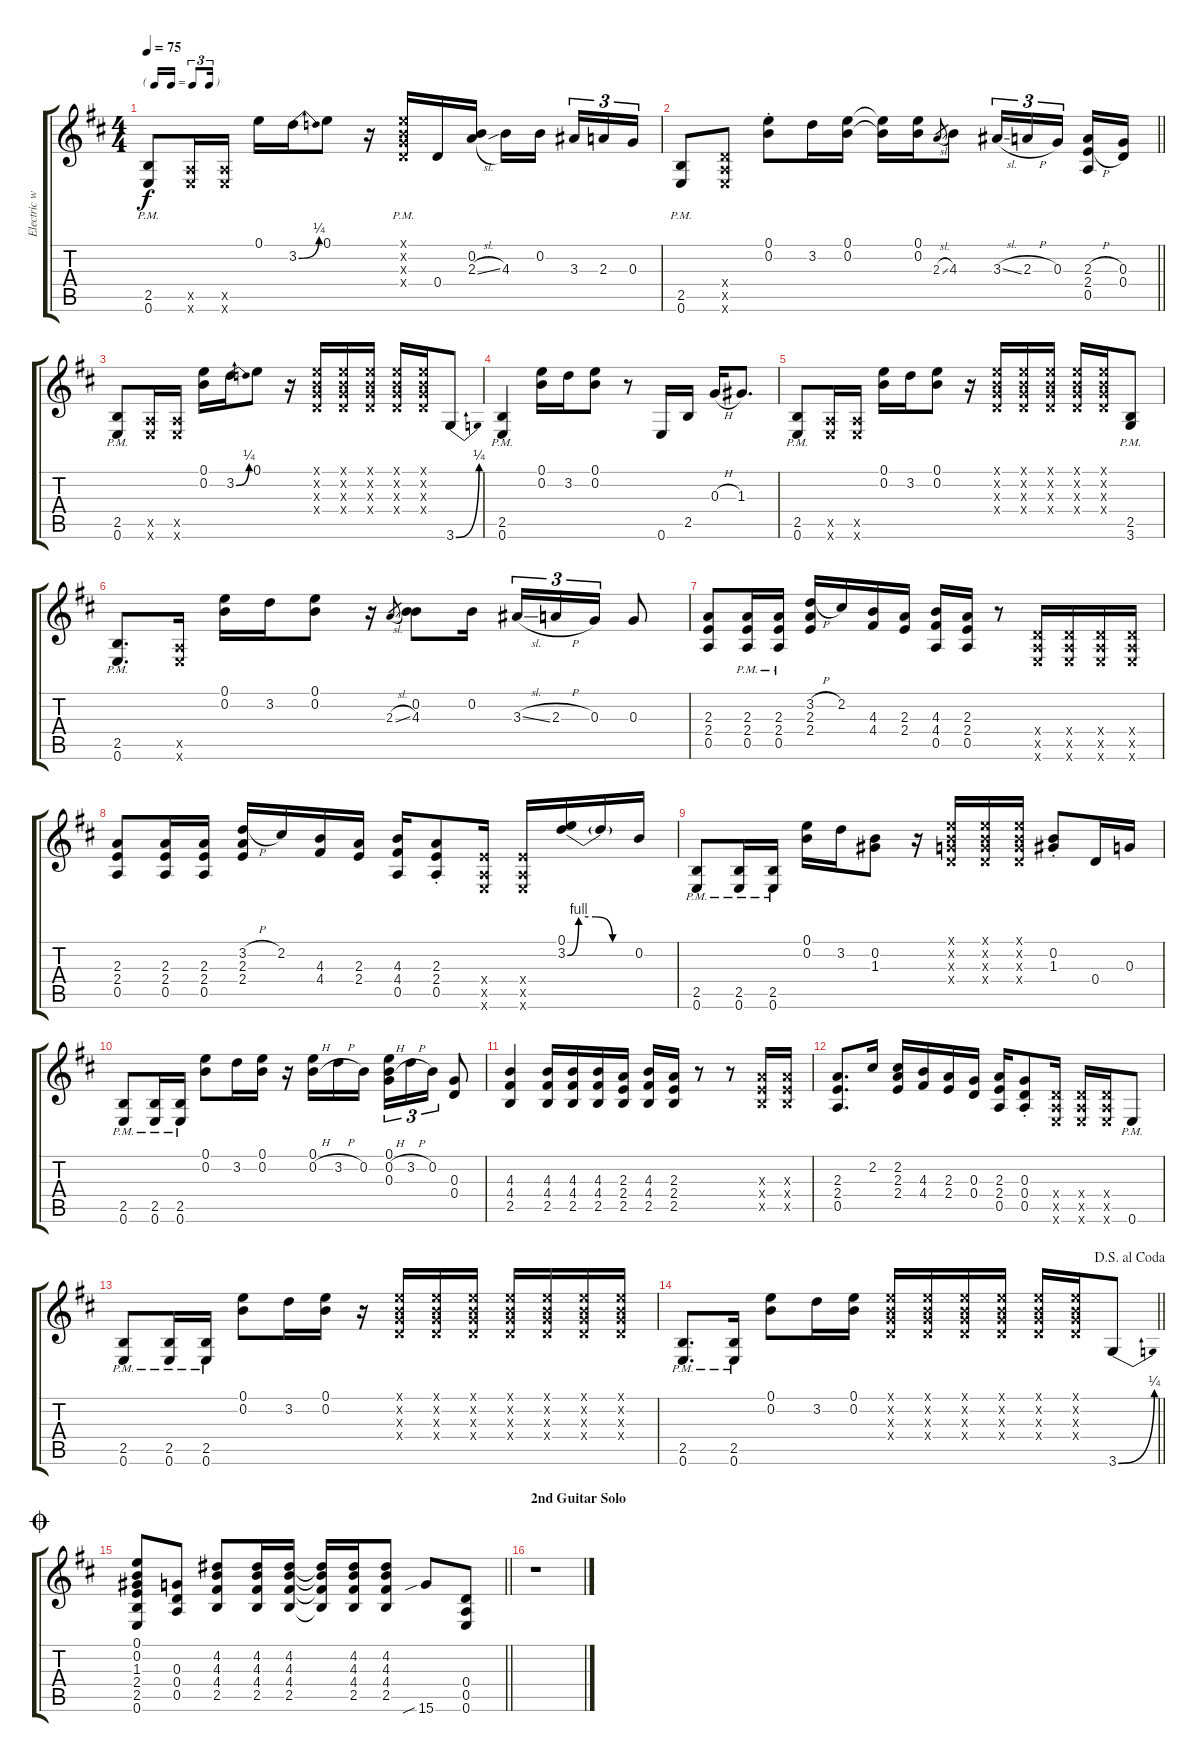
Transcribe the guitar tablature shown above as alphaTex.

\track ("Electric w/ slight distortion" "Electric w") {instrument distortionguitar}
\staff {score tabs}
\tuning (E4 B3 G3 D3 A2 E2) {hide}
\ts (4 4)
\tf triplet16th
\tempo 75
\clef g2
\ks d
(2.5{pm} 0.6{pm}).8{dy f} (0.5{x} 0.6{x}).16 (0.5{x} 0.6{x}).16 0.1.16 3.2{be (bend 0 0 60 1)}.16 0.1.8 r.16 (0.1{pm x} 0.2{pm x} 0.3{pm x} 0.4{pm x}).16 0.4.16 (0.2 2.3{sl}).16 4.3.16 0.2.16{beam splitsecondary} 3.3.16{tu (3 2)} 2.3.16{tu (3 2)} 0.3.16{tu (3 2)} |
\barLineRight lightlight
(2.5{pm} 0.6{pm}).8 (0.4{x} 0.5{x} 0.6{x}).8 (0.1{st} 0.2{st}).8 3.2.16 (0.1 0.2).16 (0.1{t} 0.2{t}).16 (0.1 0.2).16 2.3{sl}.8{gr} 4.3.8 3.3{sl}.16{tu (3 2)} 2.3{h}.16{tu (3 2)} 0.3.16{tu (3 2) beam splitsecondary} (2.3{h} 2.4{h} 0.5).16 (0.3 0.4).16 |
(2.5{pm} 0.6{pm}).8 (0.5{x} 0.6{x}).16 (0.5{x} 0.6{x}).16 (0.1 0.2).16 3.2{be (bend 0 0 60 1)}.16 0.1.8 r.16 (0.1{x} 0.2{x} 0.3{x} 0.4{x}).16 (0.1{x} 0.2{x} 0.3{x} 0.4{x}).16 (0.1{x} 0.2{x} 0.3{x} 0.4{x}).16 (0.1{x} 0.2{x} 0.3{x} 0.4{x}).16 (0.1{x} 0.2{x} 0.3{x} 0.4{x}).16 3.6{be (bend 0 0 60 1)}.8 |
(2.5{pm} 0.6{pm}).4 (0.1 0.2).16 3.2.16 (0.1 0.2).8 r.8 0.6.16 2.5.16 0.3{h}.16 1.3.8{d} |
(2.5{pm} 0.6{pm}).8 (0.5{x} 0.6{x}).16 (0.5{x} 0.6{x}).16 (0.1 0.2).16 3.2.16 (0.1 0.2).8 r.16 (0.1{x} 0.2{x} 0.3{x} 0.4{x}).16 (0.1{x} 0.2{x} 0.3{x} 0.4{x}).16 (0.1{x} 0.2{x} 0.3{x} 0.4{x}).16 (0.1{x} 0.2{x} 0.3{x} 0.4{x}).16 (0.1{x} 0.2{x} 0.3{x} 0.4{x}).16 (2.5{pm} 3.6{pm}).8 |
(2.5{pm} 0.6{pm}).8{d} (0.5{x} 0.6{x}).16 (0.1 0.2).16 3.2.16 (0.1 0.2).8 r.16 2.3{sl}.8{gr} (0.2 4.3).8 0.2.16 3.3{sl}.16{tu (3 2)} 2.3{h}.16{tu (3 2)} 0.3.16{tu (3 2)} 0.3.8 |
(2.3 2.4 0.5).8 (2.3{pm} 2.4{pm} 0.5{pm}).16 (2.3{pm} 2.4{pm} 0.5{pm}).16 (3.2{h} 2.3 2.4).16 2.2.16 (4.3 4.4).16 (2.3 2.4).16 (4.3 4.4 0.5).16 (2.3 2.4 0.5).16 r.8 (0.4{x} 0.5{x} 0.6{x}).16 (0.4{x} 0.5{x} 0.6{x}).16 (0.4{x} 0.5{x} 0.6{x}).16 (0.4{x} 0.5{x} 0.6{x}).16 |
(2.3 2.4 0.5).8 (2.3 2.4 0.5).16 (2.3 2.4 0.5).16 (3.2{h} 2.3 2.4).16 2.2.16 (4.3 4.4).16 (2.3 2.4).16 (4.3 4.4 0.5).16 (2.3{st} 2.4{st} 0.5{st}).8 (2.4{x} 0.5{x} 0.6{x}).16 (2.4{x} 0.5{x} 0.6{x}).16 (0.1 3.2{be (custom 0 0 10 4 25 4 40 0 60 0)}).16 3.2{t}.16 0.2.16 |
(2.5{pm} 0.6{pm}).8 (2.5{pm} 0.6{pm}).16 (2.5{pm} 0.6{pm}).16 (0.1 0.2).16 3.2.16 (0.2 1.3).8 r.16 (0.1{x} 0.2{x} 0.3{x} 0.4{x}).16 (0.1{x} 0.2{x} 0.3{x} 0.4{x}).16 (0.1{x} 0.2{x} 0.3{x} 0.4{x}).16 (0.2{st} 1.3{st}).8 0.4.16 0.3.16 |
(2.5{pm} 0.6{pm}).8 (2.5{pm} 0.6{pm}).16 (2.5{pm} 0.6{pm}).16 (0.1 0.2).8 3.2.16 (0.1 0.2).16 r.16 (0.1 0.2{h}).16 3.2{h}.16 0.2.16 (0.1 0.2{h} 0.3).16{tu (3 2)} 3.2{h}.16{tu (3 2)} 0.2.16{tu (3 2)} (0.3 0.4).8 |
(4.3 4.4 2.5).4 (4.3 4.4 2.5).16 (4.3 4.4 2.5).16 (4.3 4.4 2.5).16 (2.3 2.4 2.5).16 (4.3 4.4 2.5).16 (2.3 2.4 2.5).16 r.8 r.8 (2.3{x} 2.4{x} 2.5{x}).16 (2.3{x} 2.4{x} 2.5{x}).16 |
(2.3 2.4 0.5).8{d} 2.2.16 (2.2 2.3 2.4).16 (4.3 4.4).16 (2.3 2.4).16 (0.3 0.4).16 (2.3 2.4 0.5).16 (0.3{st} 0.4{st} 0.5{st}).8 (0.4{x} 0.5{x} 0.6{x}).16 (0.4{x} 0.5{x} 0.6{x}).16 (0.4{x} 0.5{x} 0.6{x}).16 0.6{pm}.8 |
(2.5{pm} 0.6{pm}).8 (2.5{pm} 0.6{pm}).16 (2.5{pm} 0.6{pm}).16 (0.1 0.2).8 3.2.16 (0.1 0.2).16 r.16 (0.1{x} 0.2{x} 0.3{x} 0.4{x}).16 (0.1{x} 0.2{x} 0.3{x} 0.4{x}).16 (0.1{x} 0.2{x} 0.3{x} 0.4{x}).16 (0.1{x} 0.2{x} 0.3{x} 0.4{x}).16 (0.1{x} 0.2{x} 0.3{x} 0.4{x}).16 (0.1{x} 0.2{x} 0.3{x} 0.4{x}).16 (0.1{x} 0.2{x} 0.3{x} 0.4{x}).16 |
\jump dalsegnoalcoda
\barLineRight lightlight
(2.5{pm} 0.6{pm}).8{d} (2.5{pm} 0.6{pm}).16 (0.1 0.2).8 3.2.16 (0.1 0.2).16 (0.1{x} 0.2{x} 0.3{x} 0.4{x}).16 (0.1{x} 0.2{x} 0.3{x} 0.4{x}).16 (0.1{x} 0.2{x} 0.3{x} 0.4{x}).16 (0.1{x} 0.2{x} 0.3{x} 0.4{x}).16 (0.1{x} 0.2{x} 0.3{x} 0.4{x}).16 (0.1{x} 0.2{x} 0.3{x} 0.4{x}).16 3.6{be (bend 0 0 60 1)}.8 |
\jump coda
\barLineRight lightlight
(0.1 0.2 1.3 2.4 2.5 0.6).8 (0.3 0.4 0.5).8 (4.2 4.3 4.4 2.5).8 (4.2 4.3 4.4 2.5).16 (4.2 4.3 4.4 2.5).16 (4.2{t} 4.3{t} 4.4{t} 2.5{t}).16 (4.2 4.3 4.4 2.5).16 (4.2 4.3 4.4 2.5).8 15.6{sib}.8 (0.4 0.5 0.6).8 |
\section ("" "2nd Guitar Solo")
r.1
